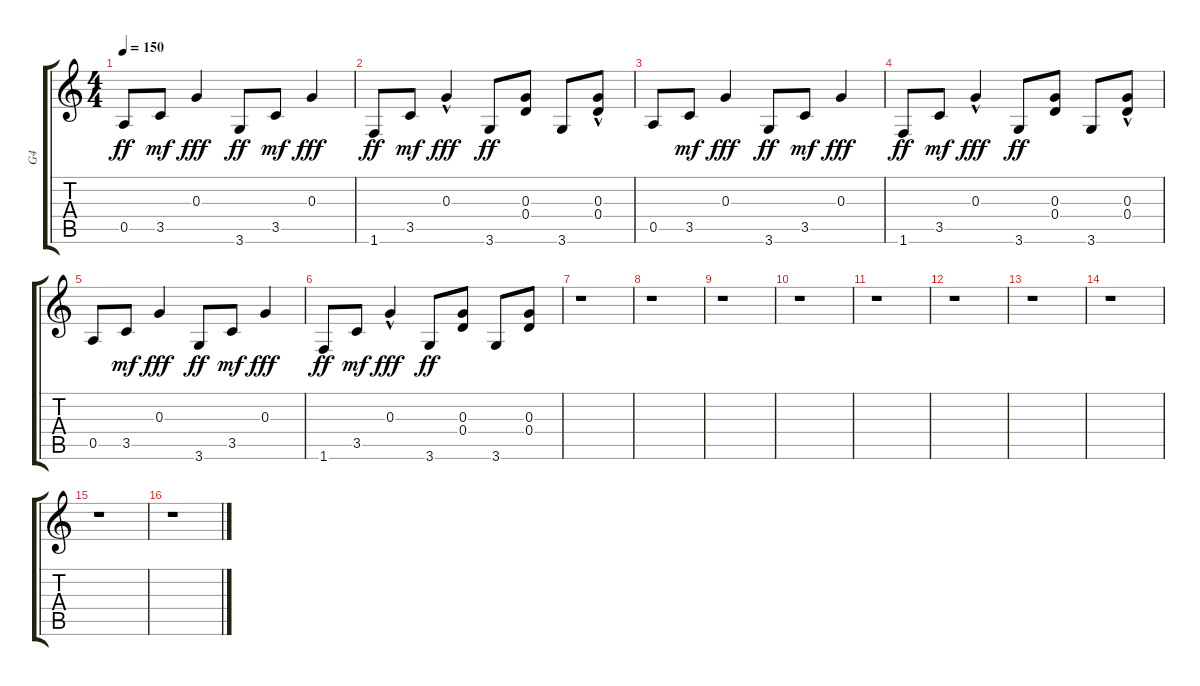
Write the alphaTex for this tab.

\track ("G4" "G4") {instrument overdrivenguitar}
\staff {score tabs}
\tuning (E4 B3 G3 D3 A2 E2) {hide}
\ts (4 4)
\tempo 150
\clef g2
\ks c
0.5.8{dy ff} 3.5.8{dy mf} 0.3.4{dy fff} 3.6.8{dy ff} 3.5.8{dy mf} 0.3.4{dy fff} |
1.6.8{dy ff} 3.5.8{dy mf} 0.3{hac}.4{dy fff} 3.6.8{dy ff} (0.3 0.4).8 3.6.8 (0.3{hac} 0.4).8 |
0.5.8 3.5.8{dy mf} 0.3.4{dy fff} 3.6.8{dy ff} 3.5.8{dy mf} 0.3.4{dy fff} |
1.6.8{dy ff} 3.5.8{dy mf} 0.3{hac}.4{dy fff} 3.6.8{dy ff} (0.3 0.4).8 3.6.8 (0.3{hac} 0.4).8 |
0.5.8 3.5.8{dy mf} 0.3.4{dy fff} 3.6.8{dy ff} 3.5.8{dy mf} 0.3.4{dy fff} |
1.6.8{dy ff} 3.5.8{dy mf} 0.3{hac}.4{dy fff} 3.6.8{dy ff} (0.3 0.4).8 3.6.8 (0.3 0.4).8 |
r.1 |
r.1 |
r.1 |
r.1 |
r.1 |
r.1 |
r.1 |
r.1 |
r.1 |
r.1
